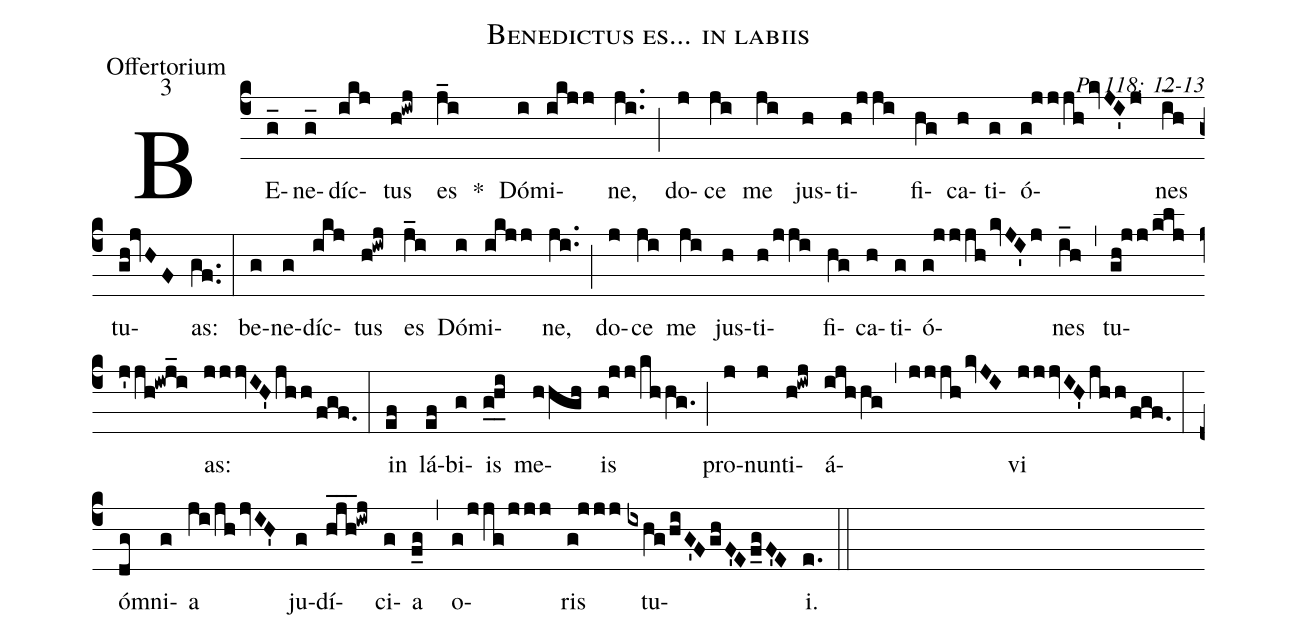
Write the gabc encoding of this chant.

name: Benedictus es... in labiis;
office-part: Offertorium;
mode: 3;
commentary: Ps 118: 12-13;
%%
(c4) BE(g_)ne(g_)díc(ikj)tus(h!iwj) es(j_i) *() Dó(i)mi(ikjj)ne,(ji..) (;) do(j)ce(ji) me(ji) jus(h)ti(h/jji)fi(hg)ca(h)ti(g)ó(g!jjjhkvJI'j)nes(i_h) tu(gh!jvHF)as:(gf..) (:)
be(g)ne(g)díc(ikj)tus(h!iwj) es(j_i) Dó(i)mi(ikjj)ne,(ji..) (;) do(j)ce(ji) me(ji) jus(h)ti(h/jji)fi(hg)ca(h)ti(g)ó(g!jjjhkvJI'j)nes(i_h) (,) tu(gh!jj/klj/j'jh!iwj_i)as:(jjjvIH'jhh/fgf.) (:)
in(ef) lá(ef)bi(g)is(g_0!h_i) me(hhgh)is(h!jj/khhg.) (;) pro(j)nun(j)ti(h!iwj)á(ijhhg,jjjhkvJI)vi(jjjvIH'jhh/fgf.) (:)
óm(dg)ni(g)a(ji/jhjvIH') ju(g)dí(hjh___!iwj)ci(g)a(f_g) (,) o(g/jjg/jjj)ris(g!jjj) tu(ixhg/hiG'FghF'Ef_gF'E)i.(e.) (::)
